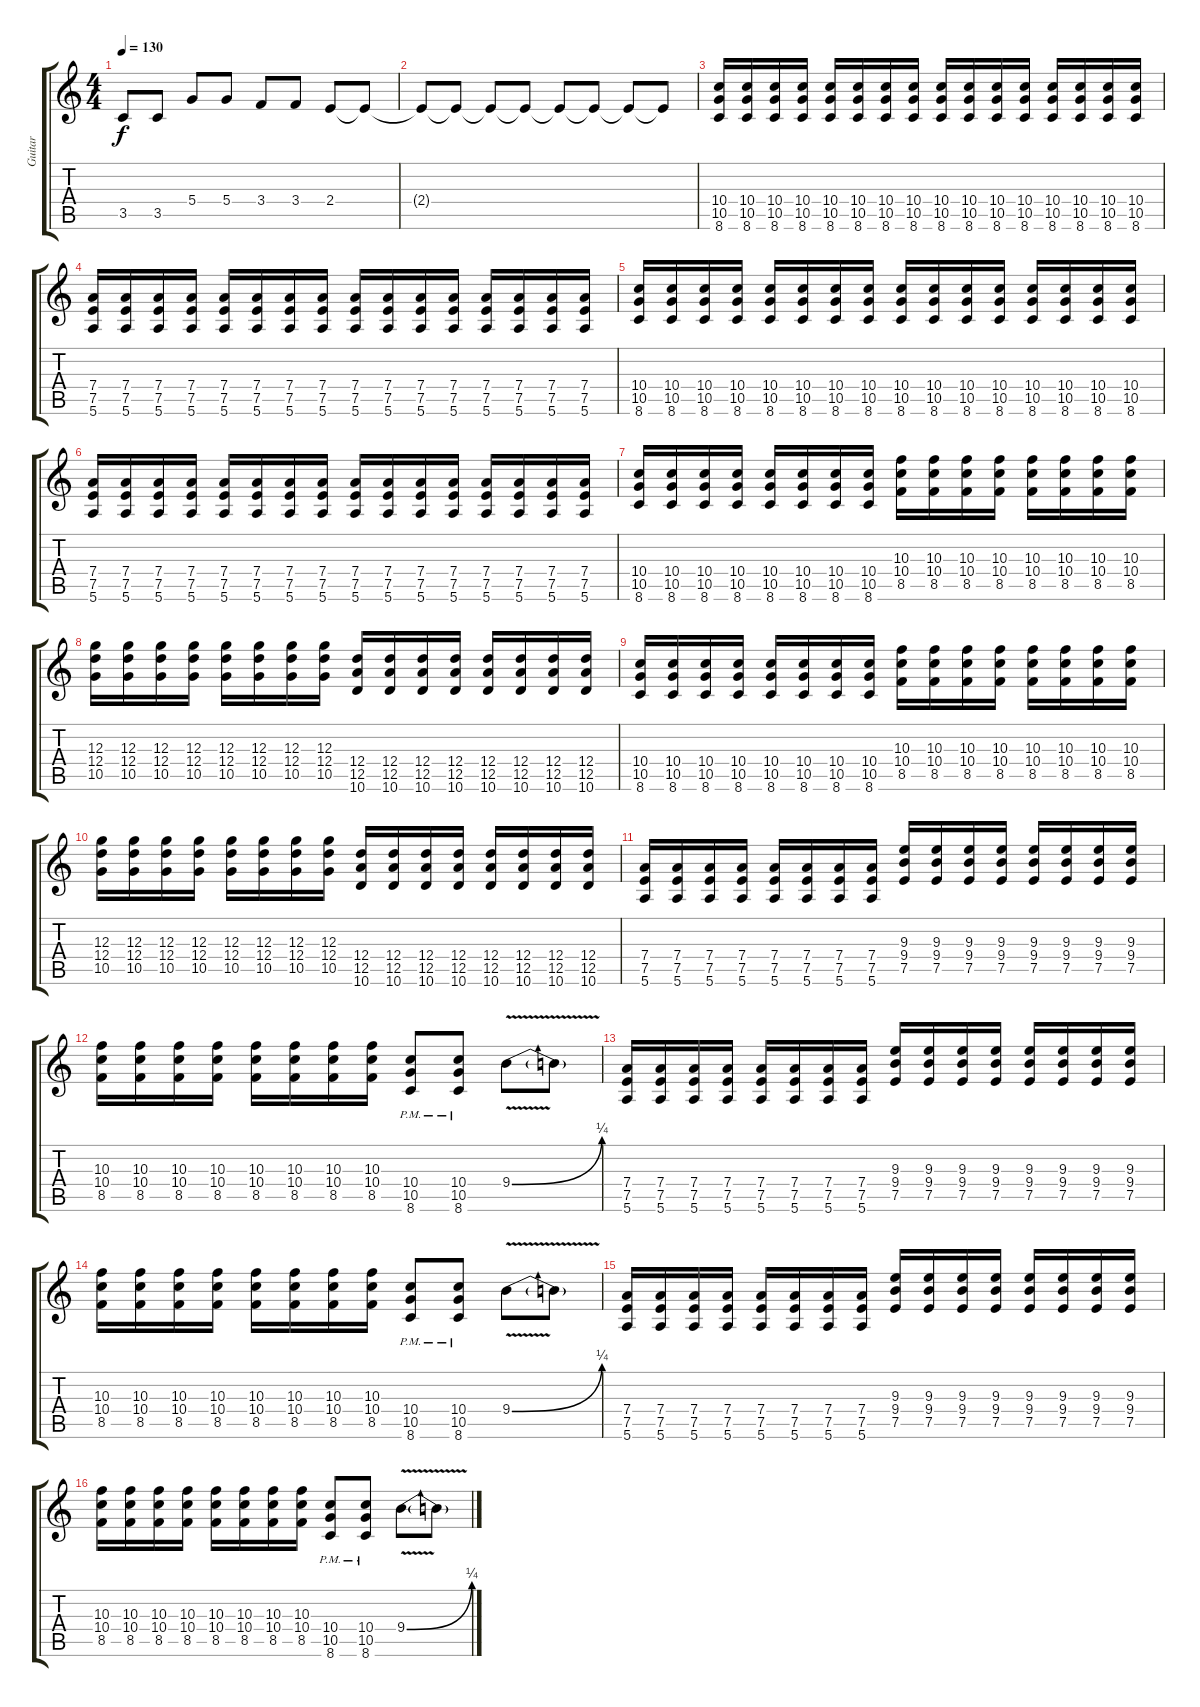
\track ("Guitar" "Guitar") {instrument distortionguitar}
\staff {score tabs}
\tuning (E4 B3 G3 D3 A2 E2) {hide}
\ts (4 4)
\tempo 130
\clef g2
\ks c
3.5.8{dy f} 3.5.8 5.4.8 5.4.8 3.4.8 3.4.8 2.4.8 2.4{t}.8 |
2.4{t}.8 2.4{t}.8 2.4{t}.8 2.4{t}.8 2.4{t}.8 2.4{t}.8 2.4{t}.8 2.4{t}.8 |
(10.4 10.5 8.6).16 (10.4 10.5 8.6).16 (10.4 10.5 8.6).16 (10.4 10.5 8.6).16 (10.4 10.5 8.6).16 (10.4 10.5 8.6).16 (10.4 10.5 8.6).16 (10.4 10.5 8.6).16 (10.4 10.5 8.6).16 (10.4 10.5 8.6).16 (10.4 10.5 8.6).16 (10.4 10.5 8.6).16 (10.4 10.5 8.6).16 (10.4 10.5 8.6).16 (10.4 10.5 8.6).16 (10.4 10.5 8.6).16 |
(7.4 7.5 5.6).16 (7.4 7.5 5.6).16 (7.4 7.5 5.6).16 (7.4 7.5 5.6).16 (7.4 7.5 5.6).16 (7.4 7.5 5.6).16 (7.4 7.5 5.6).16 (7.4 7.5 5.6).16 (7.4 7.5 5.6).16 (7.4 7.5 5.6).16 (7.4 7.5 5.6).16 (7.4 7.5 5.6).16 (7.4 7.5 5.6).16 (7.4 7.5 5.6).16 (7.4 7.5 5.6).16 (7.4 7.5 5.6).16 |
(10.4 10.5 8.6).16 (10.4 10.5 8.6).16 (10.4 10.5 8.6).16 (10.4 10.5 8.6).16 (10.4 10.5 8.6).16 (10.4 10.5 8.6).16 (10.4 10.5 8.6).16 (10.4 10.5 8.6).16 (10.4 10.5 8.6).16 (10.4 10.5 8.6).16 (10.4 10.5 8.6).16 (10.4 10.5 8.6).16 (10.4 10.5 8.6).16 (10.4 10.5 8.6).16 (10.4 10.5 8.6).16 (10.4 10.5 8.6).16 |
(7.4 7.5 5.6).16 (7.4 7.5 5.6).16 (7.4 7.5 5.6).16 (7.4 7.5 5.6).16 (7.4 7.5 5.6).16 (7.4 7.5 5.6).16 (7.4 7.5 5.6).16 (7.4 7.5 5.6).16 (7.4 7.5 5.6).16 (7.4 7.5 5.6).16 (7.4 7.5 5.6).16 (7.4 7.5 5.6).16 (7.4 7.5 5.6).16 (7.4 7.5 5.6).16 (7.4 7.5 5.6).16 (7.4 7.5 5.6).16 |
(10.4 10.5 8.6).16 (10.4 10.5 8.6).16 (10.4 10.5 8.6).16 (10.4 10.5 8.6).16 (10.4 10.5 8.6).16 (10.4 10.5 8.6).16 (10.4 10.5 8.6).16 (10.4 10.5 8.6).16 (10.3 10.4 8.5).16 (10.3 10.4 8.5).16 (10.3 10.4 8.5).16 (10.3 10.4 8.5).16 (10.3 10.4 8.5).16 (10.3 10.4 8.5).16 (10.3 10.4 8.5).16 (10.3 10.4 8.5).16 |
(12.3 12.4 10.5).16 (12.3 12.4 10.5).16 (12.3 12.4 10.5).16 (12.3 12.4 10.5).16 (12.3 12.4 10.5).16 (12.3 12.4 10.5).16 (12.3 12.4 10.5).16 (12.3 12.4 10.5).16 (12.4 12.5 10.6).16 (12.4 12.5 10.6).16 (12.4 12.5 10.6).16 (12.4 12.5 10.6).16 (12.4 12.5 10.6).16 (12.4 12.5 10.6).16 (12.4 12.5 10.6).16 (12.4 12.5 10.6).16 |
(10.4 10.5 8.6).16 (10.4 10.5 8.6).16 (10.4 10.5 8.6).16 (10.4 10.5 8.6).16 (10.4 10.5 8.6).16 (10.4 10.5 8.6).16 (10.4 10.5 8.6).16 (10.4 10.5 8.6).16 (10.3 10.4 8.5).16 (10.3 10.4 8.5).16 (10.3 10.4 8.5).16 (10.3 10.4 8.5).16 (10.3 10.4 8.5).16 (10.3 10.4 8.5).16 (10.3 10.4 8.5).16 (10.3 10.4 8.5).16 |
(12.3 12.4 10.5).16 (12.3 12.4 10.5).16 (12.3 12.4 10.5).16 (12.3 12.4 10.5).16 (12.3 12.4 10.5).16 (12.3 12.4 10.5).16 (12.3 12.4 10.5).16 (12.3 12.4 10.5).16 (12.4 12.5 10.6).16 (12.4 12.5 10.6).16 (12.4 12.5 10.6).16 (12.4 12.5 10.6).16 (12.4 12.5 10.6).16 (12.4 12.5 10.6).16 (12.4 12.5 10.6).16 (12.4 12.5 10.6).16 |
(7.4 7.5 5.6).16 (7.4 7.5 5.6).16 (7.4 7.5 5.6).16 (7.4 7.5 5.6).16 (7.4 7.5 5.6).16 (7.4 7.5 5.6).16 (7.4 7.5 5.6).16 (7.4 7.5 5.6).16 (9.3 9.4 7.5).16 (9.3 9.4 7.5).16 (9.3 9.4 7.5).16 (9.3 9.4 7.5).16 (9.3 9.4 7.5).16 (9.3 9.4 7.5).16 (9.3 9.4 7.5).16 (9.3 9.4 7.5).16 |
(10.3 10.4 8.5).16 (10.3 10.4 8.5).16 (10.3 10.4 8.5).16 (10.3 10.4 8.5).16 (10.3 10.4 8.5).16 (10.3 10.4 8.5).16 (10.3 10.4 8.5).16 (10.3 10.4 8.5).16 (10.4{pm} 10.5{pm} 8.6{pm}).8 (10.4{pm} 10.5{pm} 8.6{pm}).8 9.4{be (bend 0 0 60 1) v}.8 9.4{t}.8 |
(7.4 7.5 5.6).16 (7.4 7.5 5.6).16 (7.4 7.5 5.6).16 (7.4 7.5 5.6).16 (7.4 7.5 5.6).16 (7.4 7.5 5.6).16 (7.4 7.5 5.6).16 (7.4 7.5 5.6).16 (9.3 9.4 7.5).16 (9.3 9.4 7.5).16 (9.3 9.4 7.5).16 (9.3 9.4 7.5).16 (9.3 9.4 7.5).16 (9.3 9.4 7.5).16 (9.3 9.4 7.5).16 (9.3 9.4 7.5).16 |
(10.3 10.4 8.5).16 (10.3 10.4 8.5).16 (10.3 10.4 8.5).16 (10.3 10.4 8.5).16 (10.3 10.4 8.5).16 (10.3 10.4 8.5).16 (10.3 10.4 8.5).16 (10.3 10.4 8.5).16 (10.4{pm} 10.5{pm} 8.6{pm}).8 (10.4{pm} 10.5{pm} 8.6{pm}).8 9.4{be (bend 0 0 60 1) v}.8 9.4{t}.8 |
(7.4 7.5 5.6).16 (7.4 7.5 5.6).16 (7.4 7.5 5.6).16 (7.4 7.5 5.6).16 (7.4 7.5 5.6).16 (7.4 7.5 5.6).16 (7.4 7.5 5.6).16 (7.4 7.5 5.6).16 (9.3 9.4 7.5).16 (9.3 9.4 7.5).16 (9.3 9.4 7.5).16 (9.3 9.4 7.5).16 (9.3 9.4 7.5).16 (9.3 9.4 7.5).16 (9.3 9.4 7.5).16 (9.3 9.4 7.5).16 |
(10.3 10.4 8.5).16 (10.3 10.4 8.5).16 (10.3 10.4 8.5).16 (10.3 10.4 8.5).16 (10.3 10.4 8.5).16 (10.3 10.4 8.5).16 (10.3 10.4 8.5).16 (10.3 10.4 8.5).16 (10.4{pm} 10.5{pm} 8.6{pm}).8 (10.4{pm} 10.5{pm} 8.6{pm}).8 9.4{be (bend 0 0 60 1) v}.8 9.4{t}.8
